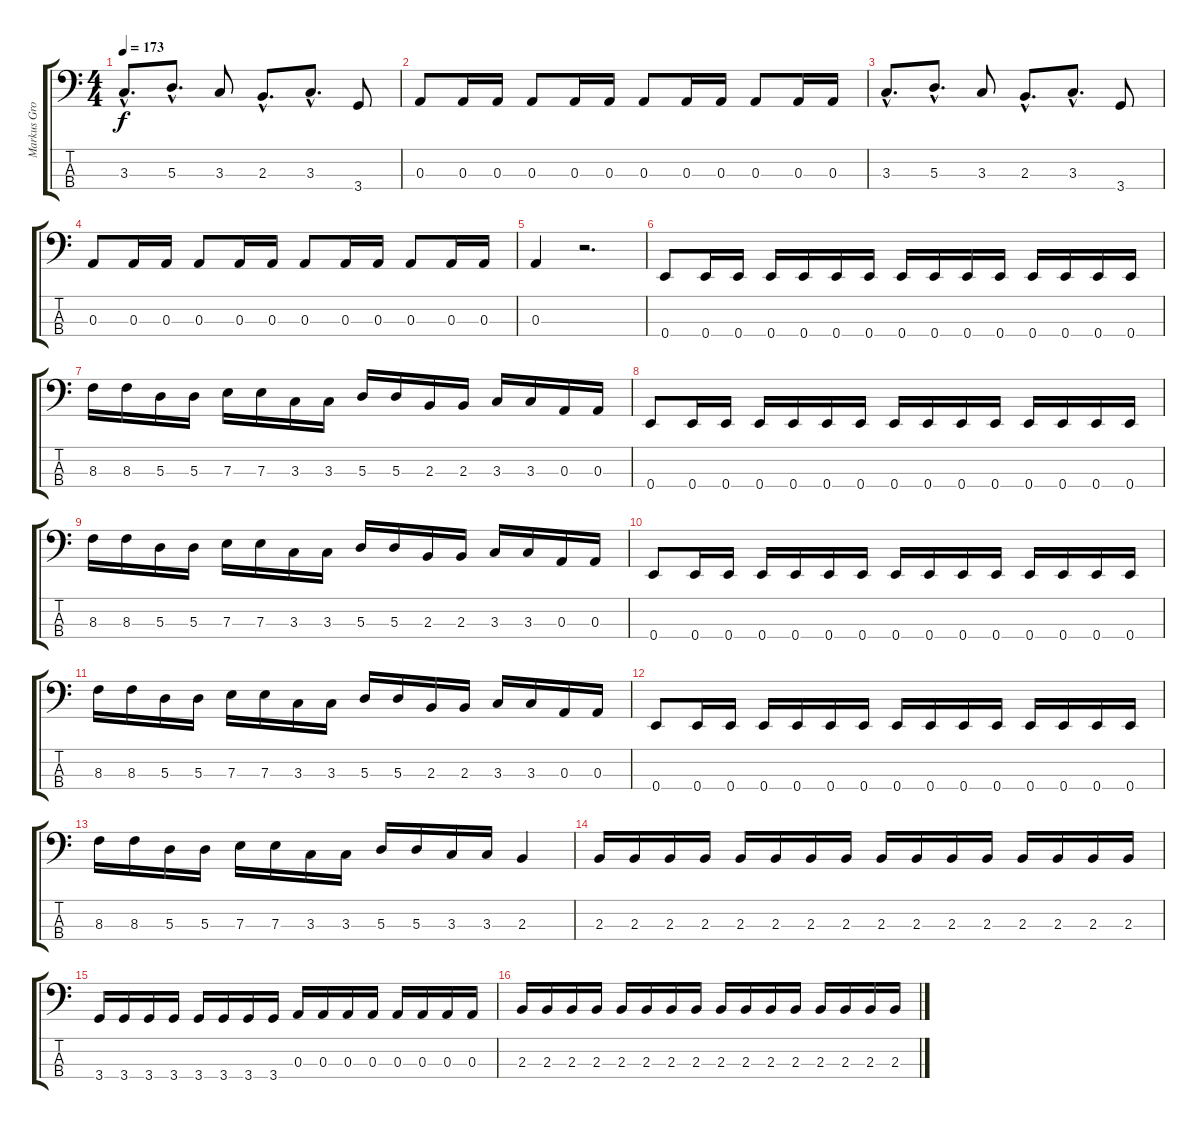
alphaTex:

\track ("Markus Grosskopf" "Markus Gro") {instrument electricbasspick}
\staff {score tabs}
\tuning (G2 D2 A1 E1) {hide}
\ts (4 4)
\tempo 173
\clef f4
\ks c
3.3{hac}.8{d dy f} 5.3{hac}.8{d} 3.3.8 2.3{hac}.8{d} 3.3{hac}.8{d} 3.4.8 |
0.3.8 0.3.16 0.3.16 0.3.8 0.3.16 0.3.16 0.3.8 0.3.16 0.3.16 0.3.8 0.3.16 0.3.16 |
3.3{hac}.8{d} 5.3{hac}.8{d} 3.3.8 2.3{hac}.8{d} 3.3{hac}.8{d} 3.4.8 |
0.3.8 0.3.16 0.3.16 0.3.8 0.3.16 0.3.16 0.3.8 0.3.16 0.3.16 0.3.8 0.3.16 0.3.16 |
0.3.4 r.2{d} |
0.4.8 0.4.16 0.4.16 0.4.16 0.4.16 0.4.16 0.4.16 0.4.16 0.4.16 0.4.16 0.4.16 0.4.16 0.4.16 0.4.16 0.4.16 |
8.3.16 8.3.16 5.3.16 5.3.16 7.3.16 7.3.16 3.3.16 3.3.16 5.3.16 5.3.16 2.3.16 2.3.16 3.3.16 3.3.16 0.3.16 0.3.16 |
0.4.8 0.4.16 0.4.16 0.4.16 0.4.16 0.4.16 0.4.16 0.4.16 0.4.16 0.4.16 0.4.16 0.4.16 0.4.16 0.4.16 0.4.16 |
8.3.16 8.3.16 5.3.16 5.3.16 7.3.16 7.3.16 3.3.16 3.3.16 5.3.16 5.3.16 2.3.16 2.3.16 3.3.16 3.3.16 0.3.16 0.3.16 |
0.4.8 0.4.16 0.4.16 0.4.16 0.4.16 0.4.16 0.4.16 0.4.16 0.4.16 0.4.16 0.4.16 0.4.16 0.4.16 0.4.16 0.4.16 |
8.3.16 8.3.16 5.3.16 5.3.16 7.3.16 7.3.16 3.3.16 3.3.16 5.3.16 5.3.16 2.3.16 2.3.16 3.3.16 3.3.16 0.3.16 0.3.16 |
0.4.8 0.4.16 0.4.16 0.4.16 0.4.16 0.4.16 0.4.16 0.4.16 0.4.16 0.4.16 0.4.16 0.4.16 0.4.16 0.4.16 0.4.16 |
8.3.16 8.3.16 5.3.16 5.3.16 7.3.16 7.3.16 3.3.16 3.3.16 5.3.16 5.3.16 3.3.16 3.3.16 2.3.4 |
2.3.16 2.3.16 2.3.16 2.3.16 2.3.16 2.3.16 2.3.16 2.3.16 2.3.16 2.3.16 2.3.16 2.3.16 2.3.16 2.3.16 2.3.16 2.3.16 |
3.4.16 3.4.16 3.4.16 3.4.16 3.4.16 3.4.16 3.4.16 3.4.16 0.3.16 0.3.16 0.3.16 0.3.16 0.3.16 0.3.16 0.3.16 0.3.16 |
2.3.16 2.3.16 2.3.16 2.3.16 2.3.16 2.3.16 2.3.16 2.3.16 2.3.16 2.3.16 2.3.16 2.3.16 2.3.16 2.3.16 2.3.16 2.3.16
